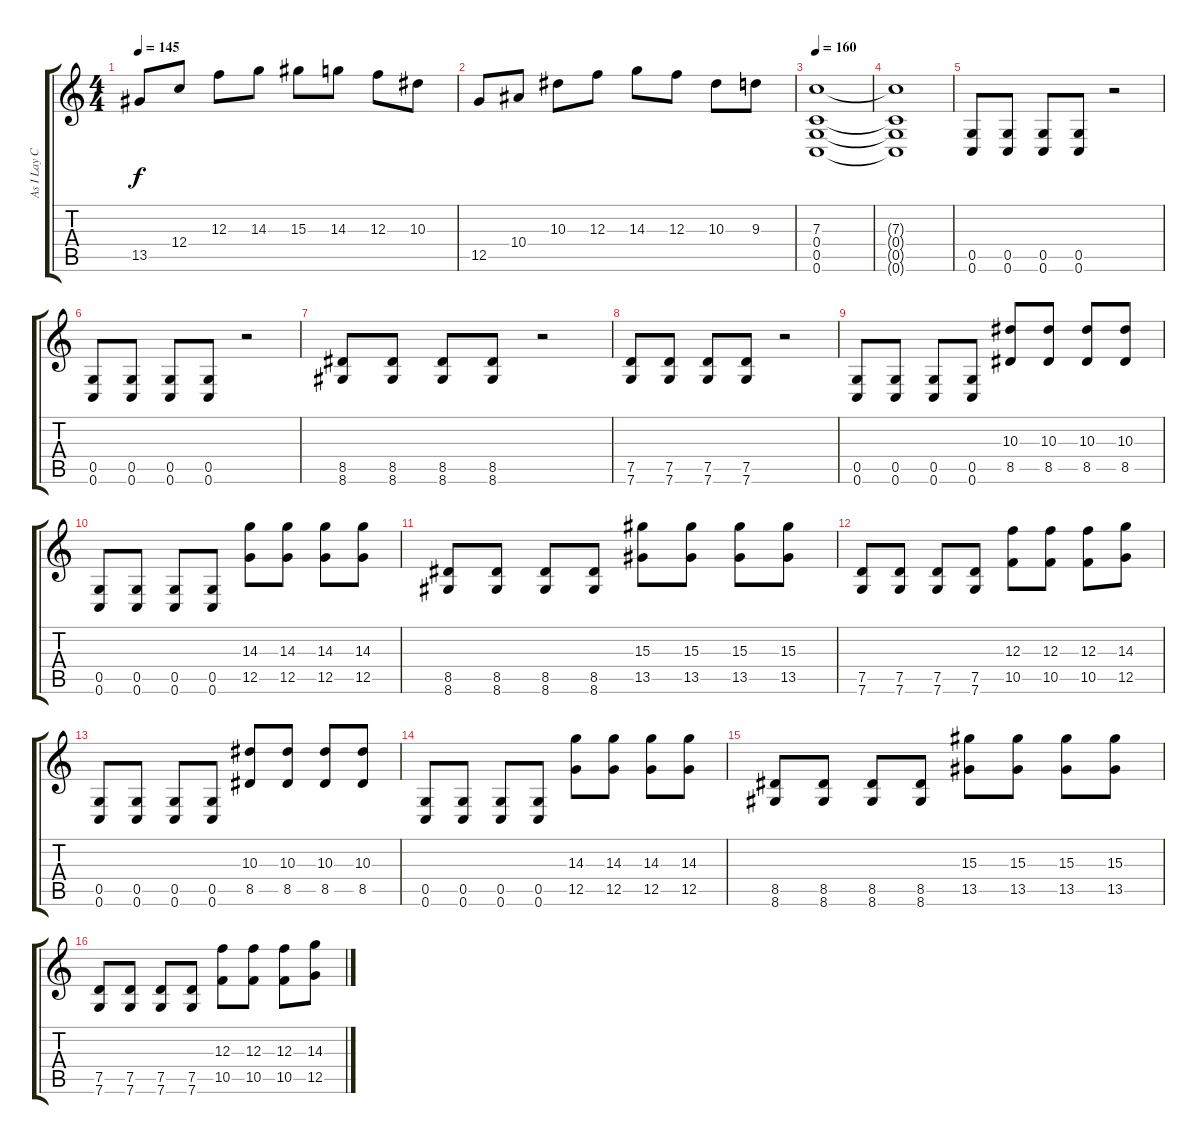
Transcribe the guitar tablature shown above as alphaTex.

\track ("As I Lay Curtis" "As I Lay C") {instrument overdrivenguitar}
\staff {score tabs}
\tuning (D4 A3 F3 C3 G2 C2) {hide}
\ts (4 4)
\tempo 145
\clef g2
\ks c
13.5.8{dy f} 12.4.8 12.3.8 14.3.8 15.3.8 14.3.8 12.3.8 10.3.8 |
12.5.8 10.4.8 10.3.8 12.3.8 14.3.8 12.3.8 10.3.8 9.3.8 |
\tempo 160
(7.3 0.4 0.5 0.6).1 |
(7.3{t} 0.4{t} 0.5{t} 0.6{t}).1 |
(0.5 0.6).8 (0.5 0.6).8 (0.5 0.6).8 (0.5 0.6).8 r.2 |
(0.5 0.6).8 (0.5 0.6).8 (0.5 0.6).8 (0.5 0.6).8 r.2 |
(8.5 8.6).8 (8.5 8.6).8 (8.5 8.6).8 (8.5 8.6).8 r.2 |
(7.5 7.6).8 (7.5 7.6).8 (7.5 7.6).8 (7.5 7.6).8 r.2 |
(0.5 0.6).8 (0.5 0.6).8 (0.5 0.6).8 (0.5 0.6).8 (10.3 8.5).8 (10.3 8.5).8 (10.3 8.5).8 (10.3 8.5).8 |
(0.5 0.6).8 (0.5 0.6).8 (0.5 0.6).8 (0.5 0.6).8 (14.3 12.5).8 (14.3 12.5).8 (14.3 12.5).8 (14.3 12.5).8 |
(8.5 8.6).8 (8.5 8.6).8 (8.5 8.6).8 (8.5 8.6).8 (15.3 13.5).8 (15.3 13.5).8 (15.3 13.5).8 (15.3 13.5).8 |
(7.5 7.6).8 (7.5 7.6).8 (7.5 7.6).8 (7.5 7.6).8 (12.3 10.5).8 (12.3 10.5).8 (12.3 10.5).8 (14.3 12.5).8 |
(0.5 0.6).8 (0.5 0.6).8 (0.5 0.6).8 (0.5 0.6).8 (10.3 8.5).8 (10.3 8.5).8 (10.3 8.5).8 (10.3 8.5).8 |
(0.5 0.6).8 (0.5 0.6).8 (0.5 0.6).8 (0.5 0.6).8 (14.3 12.5).8 (14.3 12.5).8 (14.3 12.5).8 (14.3 12.5).8 |
(8.5 8.6).8 (8.5 8.6).8 (8.5 8.6).8 (8.5 8.6).8 (15.3 13.5).8 (15.3 13.5).8 (15.3 13.5).8 (15.3 13.5).8 |
(7.5 7.6).8 (7.5 7.6).8 (7.5 7.6).8 (7.5 7.6).8 (12.3 10.5).8 (12.3 10.5).8 (12.3 10.5).8 (14.3 12.5).8
